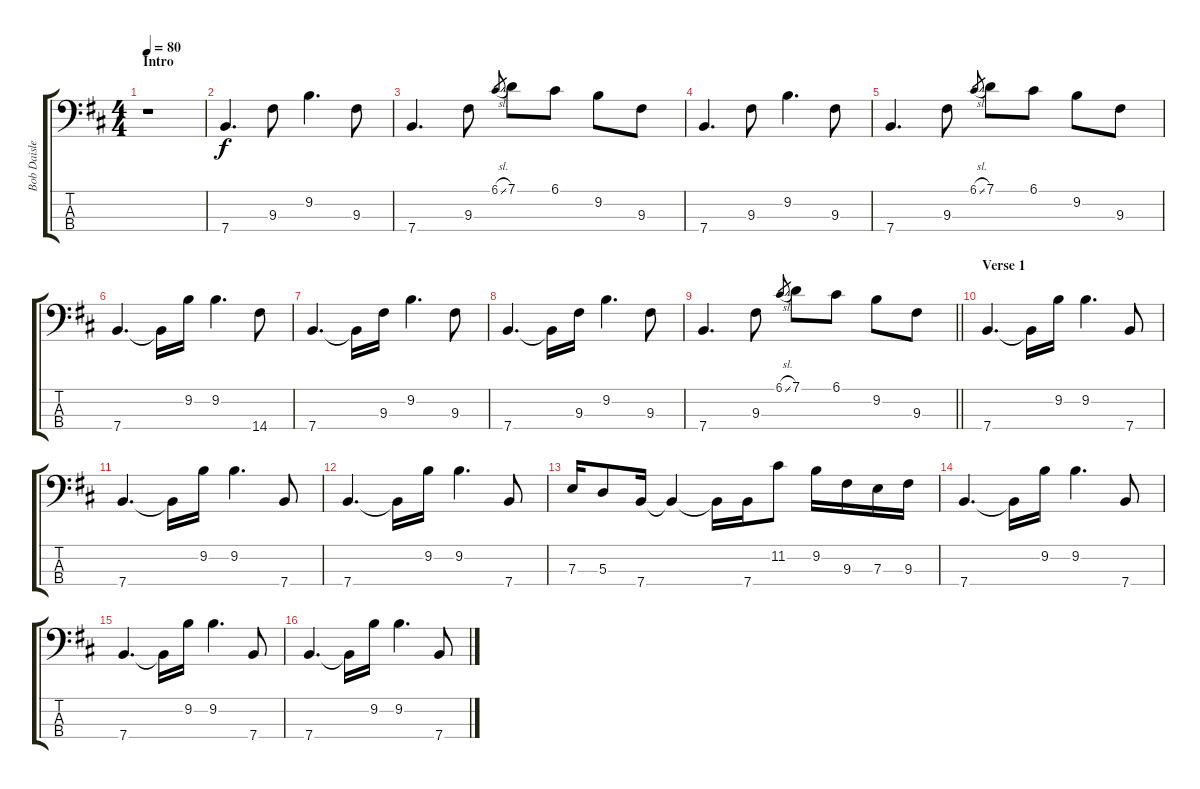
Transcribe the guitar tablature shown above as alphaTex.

\track ("Bob Daisley" "Bob Daisle") {instrument fretlessbass}
\staff {score tabs}
\tuning (G2 D2 A1 E1) {hide}
\ts (4 4)
\section ("" "Intro")
\tempo 80
\clef f4
\ks bminor
r.1{dy f instrument fretlessbass} |
7.4.4{d} 9.3.8 9.2.4{d} 9.3.8 |
7.4.4{d} 9.3.8 6.1{sl}.8{gr} 7.1.8 6.1.8 9.2.8 9.3.8 |
7.4.4{d} 9.3.8 9.2.4{d} 9.3.8 |
7.4.4{d} 9.3.8 6.1{sl}.8{gr} 7.1.8 6.1.8 9.2.8 9.3.8 |
7.4.4{d} 7.4{t}.16 9.2.16 9.2.4{d} 14.4.8 |
7.4.4{d} 7.4{t}.16 9.3.16 9.2.4{d} 9.3.8 |
7.4.4{d} 7.4{t}.16 9.3.16 9.2.4{d} 9.3.8 |
\barLineRight lightlight
7.4.4{d} 9.3.8 6.1{sl}.8{gr} 7.1.8 6.1.8 9.2.8 9.3.8 |
\section ("" "Verse 1")
7.4.4{d} 7.4{t}.16 9.2.16 9.2.4{d} 7.4.8 |
7.4.4{d} 7.4{t}.16 9.2.16 9.2.4{d} 7.4.8 |
7.4.4{d} 7.4{t}.16 9.2.16 9.2.4{d} 7.4.8 |
7.3.16 5.3.8 7.4.16 7.4{t}.4 7.4{t}.16 7.4.16 11.2.8 9.2.16 9.3.16 7.3.16 9.3.16 |
7.4.4{d} 7.4{t}.16 9.2.16 9.2.4{d} 7.4.8 |
7.4.4{d} 7.4{t}.16 9.2.16 9.2.4{d} 7.4.8 |
7.4.4{d} 7.4{t}.16 9.2.16 9.2.4{d} 7.4.8
